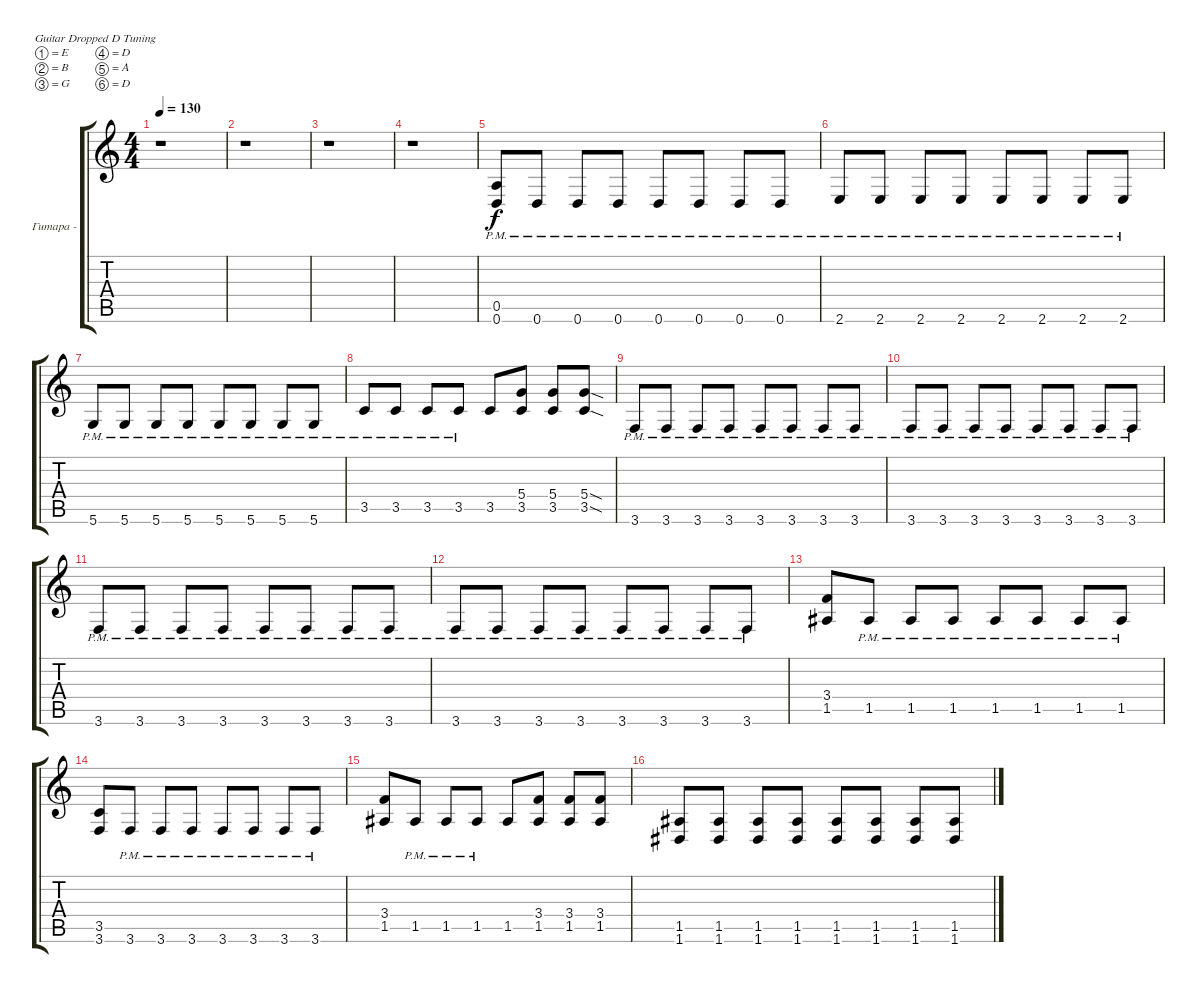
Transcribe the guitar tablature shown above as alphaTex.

\defaultSystemsLayout 4
\bracketExtendMode groupsimilarinstruments
\firstSystemTrackNameOrientation horizontal
\otherSystemsTrackNameOrientation horizontal
\track ("Гитара -Дист" "Гитара -") {instrument distortionguitar}
\staff {score tabs}
\tuning (E4 B3 G3 D3 A2 D2)
\ts (4 4)
\tempo 130
\clef g2
\ks c
r.1{dy f} |
r.1 |
r.1 |
r.1 |
(0.5{pm} 0.6{pm}).8 0.6{pm}.8 0.6{pm}.8 0.6{pm}.8 0.6{pm}.8 0.6{pm}.8 0.6{pm}.8 0.6{pm}.8 |
2.6{pm}.8 2.6{pm}.8 2.6{pm}.8 2.6{pm}.8 2.6{pm}.8 2.6{pm}.8 2.6{pm}.8 2.6{pm}.8 |
5.6{pm}.8 5.6{pm}.8 5.6{pm}.8 5.6{pm}.8 5.6{pm}.8 5.6{pm}.8 5.6{pm}.8 5.6{pm}.8 |
3.5{pm}.8 3.5{pm}.8 3.5{pm}.8 3.5{pm}.8 3.5.8 (5.4 3.5).8 (5.4 3.5).8 (5.4{sod} 3.5{sod}).8 |
3.6{pm}.8 3.6{pm}.8 3.6{pm}.8 3.6{pm}.8 3.6{pm}.8 3.6{pm}.8 3.6{pm}.8 3.6{pm}.8 |
3.6{pm}.8 3.6{pm}.8 3.6{pm}.8 3.6{pm}.8 3.6{pm}.8 3.6{pm}.8 3.6{pm}.8 3.6{pm}.8 |
3.6{pm}.8 3.6{pm}.8 3.6{pm}.8 3.6{pm}.8 3.6{pm}.8 3.6{pm}.8 3.6{pm}.8 3.6{pm}.8 |
3.6{pm}.8 3.6{pm}.8 3.6{pm}.8 3.6{pm}.8 3.6{pm}.8 3.6{pm}.8 3.6{pm}.8 3.6{pm}.8 |
(3.4 1.5).8 1.5{pm}.8 1.5{pm}.8 1.5{pm}.8 1.5{pm}.8 1.5{pm}.8 1.5{pm}.8 1.5{pm}.8 |
(3.5 3.6).8 3.6{pm}.8 3.6{pm}.8 3.6{pm}.8 3.6{pm}.8 3.6{pm}.8 3.6{pm}.8 3.6{pm}.8 |
(3.4 1.5).8 1.5{pm}.8 1.5{pm}.8 1.5{pm}.8 1.5.8 (3.4 1.5).8 (3.4 1.5).8 (3.4 1.5).8 |
(1.5 1.6).8 (1.5 1.6).8 (1.5 1.6).8 (1.5 1.6).8 (1.5 1.6).8 (1.5 1.6).8 (1.5 1.6).8 (1.5 1.6).8
